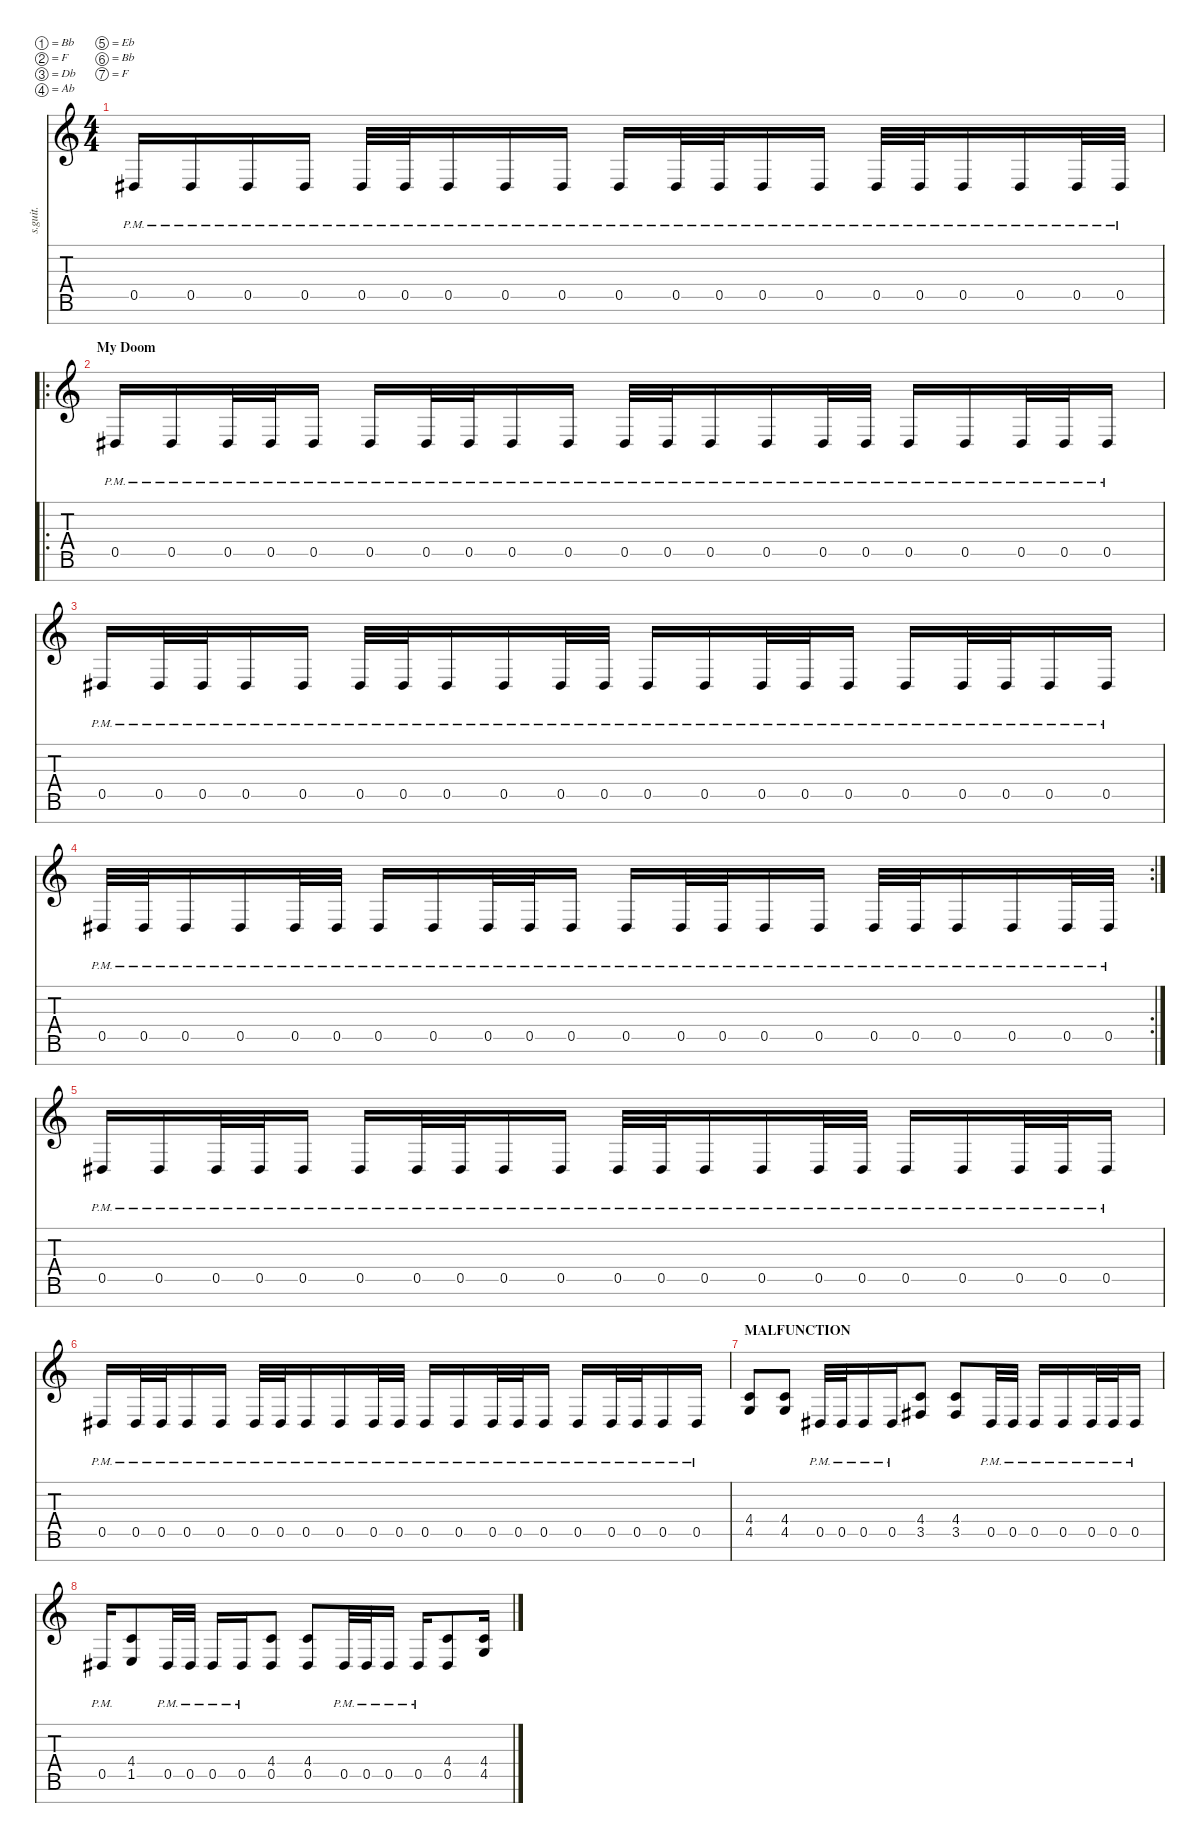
\defaultSystemsLayout 4
\hideDynamics
\bracketExtendMode nobrackets
\track ("Fredrik Thordendal (Guitar 1)" "s.guit.") {instrument distortionguitar}
\staff {score tabs}
\tuning (Bb3 F3 Db3 Ab2 Eb2 Bb1 F1)
\ts (4 4)
\tempo (115 hide)
\clef g2
\ks c
0.5{pm acc #}.16{lyrics (0 "") lyrics (1 "") lyrics (2 "") lyrics (3 "") lyrics (4 "") dy f} 0.5{pm acc #}.16{lyrics (0 "") lyrics (1 "") lyrics (2 "") lyrics (3 "") lyrics (4 "")} 0.5{pm acc #}.16{lyrics (0 "") lyrics (1 "") lyrics (2 "") lyrics (3 "") lyrics (4 "")} 0.5{pm acc #}.16{lyrics (0 "") lyrics (1 "") lyrics (2 "") lyrics (3 "") lyrics (4 "")} 0.5{pm acc #}.32{lyrics (0 "") lyrics (1 "") lyrics (2 "") lyrics (3 "") lyrics (4 "")} 0.5{pm acc #}.32{lyrics (0 "") lyrics (1 "") lyrics (2 "") lyrics (3 "") lyrics (4 "")} 0.5{pm acc #}.16{lyrics (0 "") lyrics (1 "") lyrics (2 "") lyrics (3 "") lyrics (4 "")} 0.5{pm acc #}.16{lyrics (0 "") lyrics (1 "") lyrics (2 "") lyrics (3 "") lyrics (4 "")} 0.5{pm acc #}.16{lyrics (0 "") lyrics (1 "") lyrics (2 "") lyrics (3 "") lyrics (4 "")} 0.5{pm acc #}.16{lyrics (0 "") lyrics (1 "") lyrics (2 "") lyrics (3 "") lyrics (4 "")} 0.5{pm acc #}.32{lyrics (0 "") lyrics (1 "") lyrics (2 "") lyrics (3 "") lyrics (4 "")} 0.5{pm acc #}.32{lyrics (0 "") lyrics (1 "") lyrics (2 "") lyrics (3 "") lyrics (4 "")} 0.5{pm acc #}.16{lyrics (0 "") lyrics (1 "") lyrics (2 "") lyrics (3 "") lyrics (4 "")} 0.5{pm acc #}.16{lyrics (0 "") lyrics (1 "") lyrics (2 "") lyrics (3 "") lyrics (4 "")} 0.5{pm acc #}.32{lyrics (0 "") lyrics (1 "") lyrics (2 "") lyrics (3 "") lyrics (4 "")} 0.5{pm acc #}.32{lyrics (0 "") lyrics (1 "") lyrics (2 "") lyrics (3 "") lyrics (4 "")} 0.5{pm acc #}.16{lyrics (0 "") lyrics (1 "") lyrics (2 "") lyrics (3 "") lyrics (4 "")} 0.5{pm acc #}.16{lyrics (0 "") lyrics (1 "") lyrics (2 "") lyrics (3 "") lyrics (4 "")} 0.5{pm acc #}.32{lyrics (0 "") lyrics (1 "") lyrics (2 "") lyrics (3 "") lyrics (4 "")} 0.5{pm acc #}.32{lyrics (0 "") lyrics (1 "") lyrics (2 "") lyrics (3 "") lyrics (4 "")} |
\ro
\section ("" "My Doom")
0.5{pm acc #}.16{lyrics (0 "") lyrics (1 "") lyrics (2 "") lyrics (3 "") lyrics (4 "")} 0.5{pm acc #}.16{lyrics (0 "") lyrics (1 "") lyrics (2 "") lyrics (3 "") lyrics (4 "")} 0.5{pm acc #}.32{lyrics (0 "") lyrics (1 "") lyrics (2 "") lyrics (3 "") lyrics (4 "")} 0.5{pm acc #}.32{lyrics (0 "") lyrics (1 "") lyrics (2 "") lyrics (3 "") lyrics (4 "")} 0.5{pm acc #}.16{lyrics (0 "") lyrics (1 "") lyrics (2 "") lyrics (3 "") lyrics (4 "")} 0.5{pm acc #}.16{lyrics (0 "") lyrics (1 "") lyrics (2 "") lyrics (3 "") lyrics (4 "")} 0.5{pm acc #}.32{lyrics (0 "") lyrics (1 "") lyrics (2 "") lyrics (3 "") lyrics (4 "")} 0.5{pm acc #}.32{lyrics (0 "") lyrics (1 "") lyrics (2 "") lyrics (3 "") lyrics (4 "")} 0.5{pm acc #}.16{lyrics (0 "") lyrics (1 "") lyrics (2 "") lyrics (3 "") lyrics (4 "")} 0.5{pm acc #}.16{lyrics (0 "") lyrics (1 "") lyrics (2 "") lyrics (3 "") lyrics (4 "")} 0.5{pm acc #}.32{lyrics (0 "") lyrics (1 "") lyrics (2 "") lyrics (3 "") lyrics (4 "")} 0.5{pm acc #}.32{lyrics (0 "") lyrics (1 "") lyrics (2 "") lyrics (3 "") lyrics (4 "")} 0.5{pm acc #}.16{lyrics (0 "") lyrics (1 "") lyrics (2 "") lyrics (3 "") lyrics (4 "")} 0.5{pm acc #}.16{lyrics (0 "") lyrics (1 "") lyrics (2 "") lyrics (3 "") lyrics (4 "")} 0.5{pm acc #}.32{lyrics (0 "") lyrics (1 "") lyrics (2 "") lyrics (3 "") lyrics (4 "")} 0.5{pm acc #}.32{lyrics (0 "") lyrics (1 "") lyrics (2 "") lyrics (3 "") lyrics (4 "")} 0.5{pm acc #}.16{lyrics (0 "") lyrics (1 "") lyrics (2 "") lyrics (3 "") lyrics (4 "")} 0.5{pm acc #}.16{lyrics (0 "") lyrics (1 "") lyrics (2 "") lyrics (3 "") lyrics (4 "")} 0.5{pm acc #}.32{lyrics (0 "") lyrics (1 "") lyrics (2 "") lyrics (3 "") lyrics (4 "")} 0.5{pm acc #}.32{lyrics (0 "") lyrics (1 "") lyrics (2 "") lyrics (3 "") lyrics (4 "")} 0.5{pm acc #}.16{lyrics (0 "") lyrics (1 "") lyrics (2 "") lyrics (3 "") lyrics (4 "")} |
0.5{pm acc #}.16{lyrics (0 "") lyrics (1 "") lyrics (2 "") lyrics (3 "") lyrics (4 "")} 0.5{pm acc #}.32{lyrics (0 "") lyrics (1 "") lyrics (2 "") lyrics (3 "") lyrics (4 "")} 0.5{pm acc #}.32{lyrics (0 "") lyrics (1 "") lyrics (2 "") lyrics (3 "") lyrics (4 "")} 0.5{pm acc #}.16{lyrics (0 "") lyrics (1 "") lyrics (2 "") lyrics (3 "") lyrics (4 "")} 0.5{pm acc #}.16{lyrics (0 "") lyrics (1 "") lyrics (2 "") lyrics (3 "") lyrics (4 "")} 0.5{pm acc #}.32{lyrics (0 "") lyrics (1 "") lyrics (2 "") lyrics (3 "") lyrics (4 "")} 0.5{pm acc #}.32{lyrics (0 "") lyrics (1 "") lyrics (2 "") lyrics (3 "") lyrics (4 "")} 0.5{pm acc #}.16{lyrics (0 "") lyrics (1 "") lyrics (2 "") lyrics (3 "") lyrics (4 "")} 0.5{pm acc #}.16{lyrics (0 "") lyrics (1 "") lyrics (2 "") lyrics (3 "") lyrics (4 "")} 0.5{pm acc #}.32{lyrics (0 "") lyrics (1 "") lyrics (2 "") lyrics (3 "") lyrics (4 "")} 0.5{pm acc #}.32{lyrics (0 "") lyrics (1 "") lyrics (2 "") lyrics (3 "") lyrics (4 "")} 0.5{pm acc #}.16{lyrics (0 "") lyrics (1 "") lyrics (2 "") lyrics (3 "") lyrics (4 "")} 0.5{pm acc #}.16{lyrics (0 "") lyrics (1 "") lyrics (2 "") lyrics (3 "") lyrics (4 "")} 0.5{pm acc #}.32{lyrics (0 "") lyrics (1 "") lyrics (2 "") lyrics (3 "") lyrics (4 "")} 0.5{pm acc #}.32{lyrics (0 "") lyrics (1 "") lyrics (2 "") lyrics (3 "") lyrics (4 "")} 0.5{pm acc #}.16{lyrics (0 "") lyrics (1 "") lyrics (2 "") lyrics (3 "") lyrics (4 "")} 0.5{pm acc #}.16{lyrics (0 "") lyrics (1 "") lyrics (2 "") lyrics (3 "") lyrics (4 "")} 0.5{pm acc #}.32{lyrics (0 "") lyrics (1 "") lyrics (2 "") lyrics (3 "") lyrics (4 "")} 0.5{pm acc #}.32{lyrics (0 "") lyrics (1 "") lyrics (2 "") lyrics (3 "") lyrics (4 "")} 0.5{pm acc #}.16{lyrics (0 "") lyrics (1 "") lyrics (2 "") lyrics (3 "") lyrics (4 "")} 0.5{pm acc #}.16{lyrics (0 "") lyrics (1 "") lyrics (2 "") lyrics (3 "") lyrics (4 "")} |
\rc 2
0.5{pm acc #}.32{lyrics (0 "") lyrics (1 "") lyrics (2 "") lyrics (3 "") lyrics (4 "")} 0.5{pm acc #}.32{lyrics (0 "") lyrics (1 "") lyrics (2 "") lyrics (3 "") lyrics (4 "")} 0.5{pm acc #}.16{lyrics (0 "") lyrics (1 "") lyrics (2 "") lyrics (3 "") lyrics (4 "")} 0.5{pm acc #}.16{lyrics (0 "") lyrics (1 "") lyrics (2 "") lyrics (3 "") lyrics (4 "")} 0.5{pm acc #}.32{lyrics (0 "") lyrics (1 "") lyrics (2 "") lyrics (3 "") lyrics (4 "")} 0.5{pm acc #}.32{lyrics (0 "") lyrics (1 "") lyrics (2 "") lyrics (3 "") lyrics (4 "")} 0.5{pm acc #}.16{lyrics (0 "") lyrics (1 "") lyrics (2 "") lyrics (3 "") lyrics (4 "")} 0.5{pm acc #}.16{lyrics (0 "") lyrics (1 "") lyrics (2 "") lyrics (3 "") lyrics (4 "")} 0.5{pm acc #}.32{lyrics (0 "") lyrics (1 "") lyrics (2 "") lyrics (3 "") lyrics (4 "")} 0.5{pm acc #}.32{lyrics (0 "") lyrics (1 "") lyrics (2 "") lyrics (3 "") lyrics (4 "")} 0.5{pm acc #}.16{lyrics (0 "") lyrics (1 "") lyrics (2 "") lyrics (3 "") lyrics (4 "")} 0.5{pm acc #}.16{lyrics (0 "") lyrics (1 "") lyrics (2 "") lyrics (3 "") lyrics (4 "")} 0.5{pm acc #}.32{lyrics (0 "") lyrics (1 "") lyrics (2 "") lyrics (3 "") lyrics (4 "")} 0.5{pm acc #}.32{lyrics (0 "") lyrics (1 "") lyrics (2 "") lyrics (3 "") lyrics (4 "")} 0.5{pm acc #}.16{lyrics (0 "") lyrics (1 "") lyrics (2 "") lyrics (3 "") lyrics (4 "")} 0.5{pm acc #}.16{lyrics (0 "") lyrics (1 "") lyrics (2 "") lyrics (3 "") lyrics (4 "")} 0.5{pm acc #}.32{lyrics (0 "") lyrics (1 "") lyrics (2 "") lyrics (3 "") lyrics (4 "")} 0.5{pm acc #}.32{lyrics (0 "") lyrics (1 "") lyrics (2 "") lyrics (3 "") lyrics (4 "")} 0.5{pm acc #}.16{lyrics (0 "") lyrics (1 "") lyrics (2 "") lyrics (3 "") lyrics (4 "")} 0.5{pm acc #}.16{lyrics (0 "") lyrics (1 "") lyrics (2 "") lyrics (3 "") lyrics (4 "")} 0.5{pm acc #}.32{lyrics (0 "") lyrics (1 "") lyrics (2 "") lyrics (3 "") lyrics (4 "")} 0.5{pm acc #}.32{lyrics (0 "") lyrics (1 "") lyrics (2 "") lyrics (3 "") lyrics (4 "")} |
0.5{pm acc #}.16{lyrics (0 "") lyrics (1 "") lyrics (2 "") lyrics (3 "") lyrics (4 "")} 0.5{pm acc #}.16{lyrics (0 "") lyrics (1 "") lyrics (2 "") lyrics (3 "") lyrics (4 "")} 0.5{pm acc #}.32{lyrics (0 "") lyrics (1 "") lyrics (2 "") lyrics (3 "") lyrics (4 "")} 0.5{pm acc #}.32{lyrics (0 "") lyrics (1 "") lyrics (2 "") lyrics (3 "") lyrics (4 "")} 0.5{pm acc #}.16{lyrics (0 "") lyrics (1 "") lyrics (2 "") lyrics (3 "") lyrics (4 "")} 0.5{pm acc #}.16{lyrics (0 "") lyrics (1 "") lyrics (2 "") lyrics (3 "") lyrics (4 "")} 0.5{pm acc #}.32{lyrics (0 "") lyrics (1 "") lyrics (2 "") lyrics (3 "") lyrics (4 "")} 0.5{pm acc #}.32{lyrics (0 "") lyrics (1 "") lyrics (2 "") lyrics (3 "") lyrics (4 "")} 0.5{pm acc #}.16{lyrics (0 "") lyrics (1 "") lyrics (2 "") lyrics (3 "") lyrics (4 "")} 0.5{pm acc #}.16{lyrics (0 "") lyrics (1 "") lyrics (2 "") lyrics (3 "") lyrics (4 "")} 0.5{pm acc #}.32{lyrics (0 "") lyrics (1 "") lyrics (2 "") lyrics (3 "") lyrics (4 "")} 0.5{pm acc #}.32{lyrics (0 "") lyrics (1 "") lyrics (2 "") lyrics (3 "") lyrics (4 "")} 0.5{pm acc #}.16{lyrics (0 "") lyrics (1 "") lyrics (2 "") lyrics (3 "") lyrics (4 "")} 0.5{pm acc #}.16{lyrics (0 "") lyrics (1 "") lyrics (2 "") lyrics (3 "") lyrics (4 "")} 0.5{pm acc #}.32{lyrics (0 "") lyrics (1 "") lyrics (2 "") lyrics (3 "") lyrics (4 "")} 0.5{pm acc #}.32{lyrics (0 "") lyrics (1 "") lyrics (2 "") lyrics (3 "") lyrics (4 "")} 0.5{pm acc #}.16{lyrics (0 "") lyrics (1 "") lyrics (2 "") lyrics (3 "") lyrics (4 "")} 0.5{pm acc #}.16{lyrics (0 "") lyrics (1 "") lyrics (2 "") lyrics (3 "") lyrics (4 "")} 0.5{pm acc #}.32{lyrics (0 "") lyrics (1 "") lyrics (2 "") lyrics (3 "") lyrics (4 "")} 0.5{pm acc #}.32{lyrics (0 "") lyrics (1 "") lyrics (2 "") lyrics (3 "") lyrics (4 "")} 0.5{pm acc #}.16{lyrics (0 "") lyrics (1 "") lyrics (2 "") lyrics (3 "") lyrics (4 "")} |
0.5{pm acc #}.16{lyrics (0 "") lyrics (1 "") lyrics (2 "") lyrics (3 "") lyrics (4 "")} 0.5{pm acc #}.32{lyrics (0 "") lyrics (1 "") lyrics (2 "") lyrics (3 "") lyrics (4 "")} 0.5{pm acc #}.32{lyrics (0 "") lyrics (1 "") lyrics (2 "") lyrics (3 "") lyrics (4 "")} 0.5{pm acc #}.16{lyrics (0 "") lyrics (1 "") lyrics (2 "") lyrics (3 "") lyrics (4 "")} 0.5{pm acc #}.16{lyrics (0 "") lyrics (1 "") lyrics (2 "") lyrics (3 "") lyrics (4 "")} 0.5{pm acc #}.32{lyrics (0 "") lyrics (1 "") lyrics (2 "") lyrics (3 "") lyrics (4 "")} 0.5{pm acc #}.32{lyrics (0 "") lyrics (1 "") lyrics (2 "") lyrics (3 "") lyrics (4 "")} 0.5{pm acc #}.16{lyrics (0 "") lyrics (1 "") lyrics (2 "") lyrics (3 "") lyrics (4 "")} 0.5{pm acc #}.16{lyrics (0 "") lyrics (1 "") lyrics (2 "") lyrics (3 "") lyrics (4 "")} 0.5{pm acc #}.32{lyrics (0 "") lyrics (1 "") lyrics (2 "") lyrics (3 "") lyrics (4 "")} 0.5{pm acc #}.32{lyrics (0 "") lyrics (1 "") lyrics (2 "") lyrics (3 "") lyrics (4 "")} 0.5{pm acc #}.16{lyrics (0 "") lyrics (1 "") lyrics (2 "") lyrics (3 "") lyrics (4 "")} 0.5{pm acc #}.16{lyrics (0 "") lyrics (1 "") lyrics (2 "") lyrics (3 "") lyrics (4 "")} 0.5{pm acc #}.32{lyrics (0 "") lyrics (1 "") lyrics (2 "") lyrics (3 "") lyrics (4 "")} 0.5{pm acc #}.32{lyrics (0 "") lyrics (1 "") lyrics (2 "") lyrics (3 "") lyrics (4 "")} 0.5{pm acc #}.16{lyrics (0 "") lyrics (1 "") lyrics (2 "") lyrics (3 "") lyrics (4 "")} 0.5{pm acc #}.16{lyrics (0 "") lyrics (1 "") lyrics (2 "") lyrics (3 "") lyrics (4 "")} 0.5{pm acc #}.32{lyrics (0 "") lyrics (1 "") lyrics (2 "") lyrics (3 "") lyrics (4 "")} 0.5{pm acc #}.32{lyrics (0 "") lyrics (1 "") lyrics (2 "") lyrics (3 "") lyrics (4 "")} 0.5{pm acc #}.16{lyrics (0 "") lyrics (1 "") lyrics (2 "") lyrics (3 "") lyrics (4 "")} 0.5{pm acc #}.16{lyrics (0 "") lyrics (1 "") lyrics (2 "") lyrics (3 "") lyrics (4 "")} |
\section ("" "MALFUNCTION")
(4.4 4.5).8{lyrics (0 "") lyrics (1 "") lyrics (2 "") lyrics (3 "") lyrics (4 "") dy mf} (4.4 4.5).8{lyrics (0 "") lyrics (1 "") lyrics (2 "") lyrics (3 "") lyrics (4 "")} 0.5{pm acc #}.32{lyrics (0 "") lyrics (1 "") lyrics (2 "") lyrics (3 "") lyrics (4 "") dy f} 0.5{pm acc #}.32{lyrics (0 "") lyrics (1 "") lyrics (2 "") lyrics (3 "") lyrics (4 "")} 0.5{pm acc #}.16{lyrics (0 "") lyrics (1 "") lyrics (2 "") lyrics (3 "") lyrics (4 "")} 0.5{pm acc #}.16{lyrics (0 "") lyrics (1 "") lyrics (2 "") lyrics (3 "") lyrics (4 "")} (4.4 3.5{acc #}).8{lyrics (0 "") lyrics (1 "") lyrics (2 "") lyrics (3 "") lyrics (4 "") dy mf} (4.4 3.5{acc #}).8{lyrics (0 "") lyrics (1 "") lyrics (2 "") lyrics (3 "") lyrics (4 "")} 0.5{pm acc #}.32{lyrics (0 "") lyrics (1 "") lyrics (2 "") lyrics (3 "") lyrics (4 "") dy f} 0.5{pm acc #}.32{lyrics (0 "") lyrics (1 "") lyrics (2 "") lyrics (3 "") lyrics (4 "")} 0.5{pm acc #}.16{lyrics (0 "") lyrics (1 "") lyrics (2 "") lyrics (3 "") lyrics (4 "")} 0.5{pm acc #}.16{lyrics (0 "") lyrics (1 "") lyrics (2 "") lyrics (3 "") lyrics (4 "")} 0.5{pm acc #}.32{lyrics (0 "") lyrics (1 "") lyrics (2 "") lyrics (3 "") lyrics (4 "")} 0.5{pm acc #}.32{lyrics (0 "") lyrics (1 "") lyrics (2 "") lyrics (3 "") lyrics (4 "")} 0.5{pm acc #}.16{lyrics (0 "") lyrics (1 "") lyrics (2 "") lyrics (3 "") lyrics (4 "")} |
0.5{pm acc #}.16{lyrics (0 "") lyrics (1 "") lyrics (2 "") lyrics (3 "") lyrics (4 "")} (4.4 1.5).8{lyrics (0 "") lyrics (1 "") lyrics (2 "") lyrics (3 "") lyrics (4 "") dy mf} 0.5{pm acc #}.32{lyrics (0 "") lyrics (1 "") lyrics (2 "") lyrics (3 "") lyrics (4 "") dy f} 0.5{pm acc #}.32{lyrics (0 "") lyrics (1 "") lyrics (2 "") lyrics (3 "") lyrics (4 "")} 0.5{pm acc #}.16{lyrics (0 "") lyrics (1 "") lyrics (2 "") lyrics (3 "") lyrics (4 "")} 0.5{pm acc #}.16{lyrics (0 "") lyrics (1 "") lyrics (2 "") lyrics (3 "") lyrics (4 "")} (4.4 0.5{acc #}).8{lyrics (0 "") lyrics (1 "") lyrics (2 "") lyrics (3 "") lyrics (4 "") dy mf} (4.4 0.5{acc #}).8{lyrics (0 "") lyrics (1 "") lyrics (2 "") lyrics (3 "") lyrics (4 "")} 0.5{pm acc #}.32{lyrics (0 "") lyrics (1 "") lyrics (2 "") lyrics (3 "") lyrics (4 "") dy f} 0.5{pm acc #}.32{lyrics (0 "") lyrics (1 "") lyrics (2 "") lyrics (3 "") lyrics (4 "")} 0.5{pm acc #}.16{lyrics (0 "") lyrics (1 "") lyrics (2 "") lyrics (3 "") lyrics (4 "")} 0.5{pm acc #}.16{lyrics (0 "") lyrics (1 "") lyrics (2 "") lyrics (3 "") lyrics (4 "")} (4.4 0.5{acc #}).8{lyrics (0 "") lyrics (1 "") lyrics (2 "") lyrics (3 "") lyrics (4 "") dy mf} (4.4 4.5).16{lyrics (0 "") lyrics (1 "") lyrics (2 "") lyrics (3 "") lyrics (4 "")}
